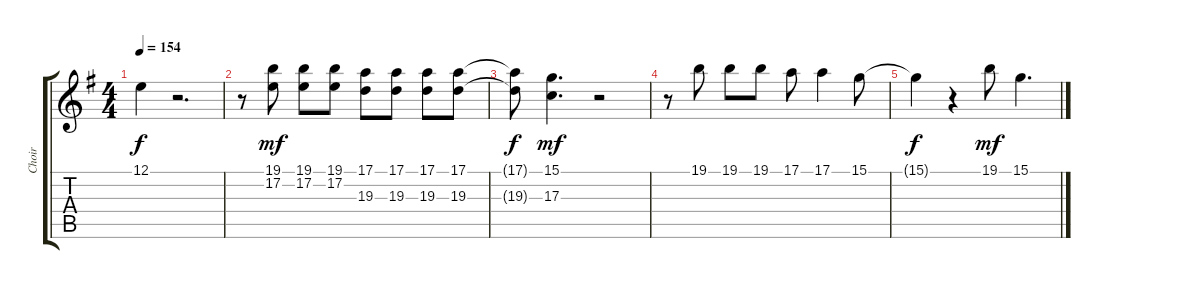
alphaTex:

\track ("Choir" "Choir") {instrument choiraahs}
\staff {score tabs}
\tuning (E4 B3 G3 D3 A2 E2) {hide}
\ts (4 4)
\tempo 154
\clef g2
\ks g
12.1{t}.4{dy f} r.2{d} |
r.8 (19.1 17.2).8{dy mf} (19.1 17.2).8 (19.1 17.2).8 (17.1 19.3).8 (17.1 19.3).8 (17.1 19.3).8 (17.1 19.3).8 |
(17.1{t} 19.3{t}).8{dy f} (15.1 17.3).4{d dy mf} r.2 |
r.8 19.1.8 19.1.8 19.1.8 17.1.8 17.1.4 15.1.8 |
15.1{t}.4{dy f} r.4 19.1.8{dy mf} 15.1.4{d}
